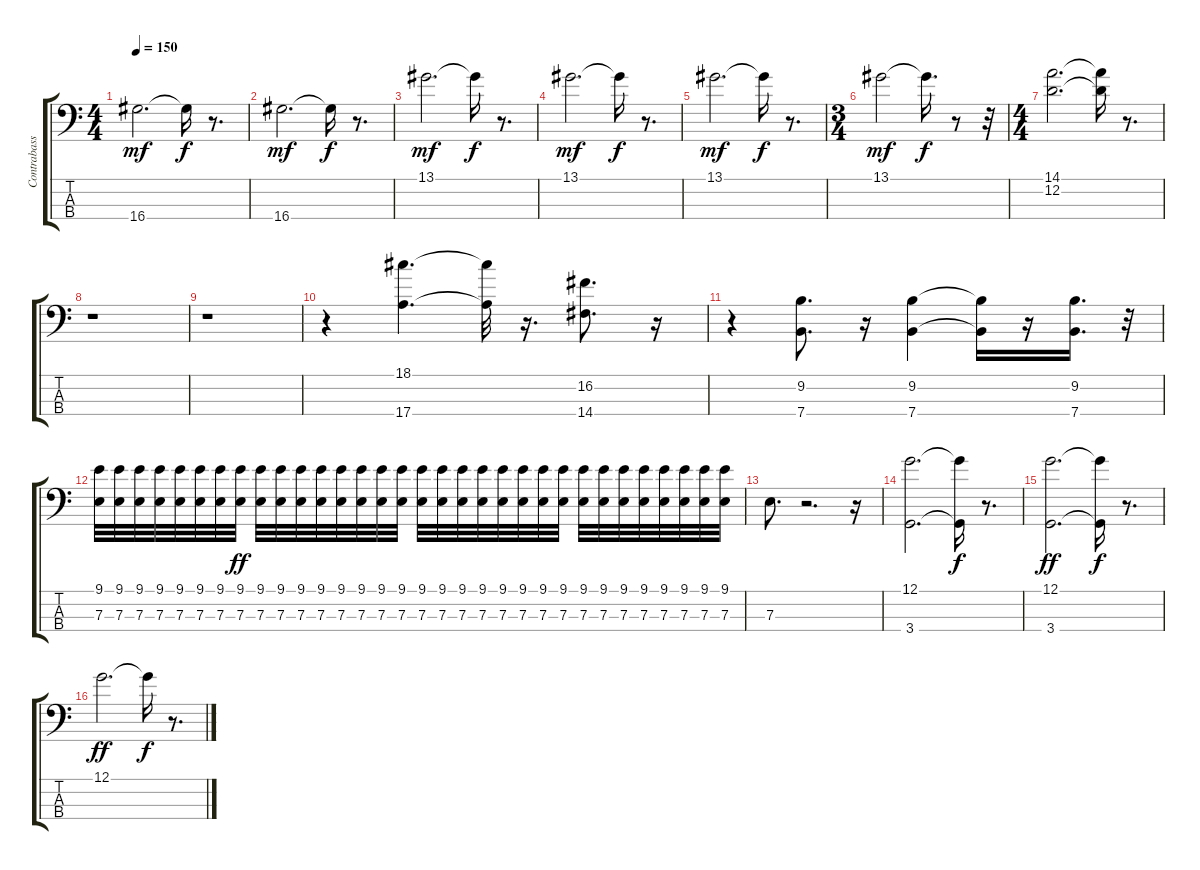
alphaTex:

\track ("Contrabass" "Contrabass") {instrument electricbassfinger}
\staff {score tabs}
\tuning (G2 D2 A1 E1) {hide}
\ts (4 4)
\tempo 150
\clef f4
\ks c
16.4.2{d dy mf} 16.4{t}.16{dy f} r.8{d} |
16.4.2{d dy mf} 16.4{t}.16{dy f} r.8{d} |
13.1.2{d dy mf} 13.1{t}.16{dy f} r.8{d} |
13.1.2{d dy mf} 13.1{t}.16{dy f} r.8{d} |
13.1.2{d dy mf} 13.1{t}.16{dy f} r.8{d} |
\ts (3 4)
13.1.2{dy mf} 13.1{t}.16{d dy f} r.8 r.32 |
\ts (4 4)
(14.1 12.2).2{d} (14.1{t} 12.2{t}).16 r.8{d} |
r.1 |
r.1 |
r.4 (18.1 17.4).4{d} (18.1{t} 17.4{t}).32 r.16{d} (16.2 14.4).8{d} r.16 |
r.4 (9.2 7.4).8{d} r.16 (9.2 7.4).4 (9.2{t} 7.4{t}).16 r.16 (9.2 7.4).16{d} r.32 |
(9.1 7.3).32 (9.1 7.3).32 (9.1 7.3).32 (9.1 7.3).32 (9.1 7.3).32 (9.1 7.3).32 (9.1 7.3).32 (9.1 7.3).32{dy ff} (9.1 7.3).32 (9.1 7.3).32 (9.1 7.3).32 (9.1 7.3).32 (9.1 7.3).32 (9.1 7.3).32 (9.1 7.3).32 (9.1 7.3).32 (9.1 7.3).32 (9.1 7.3).32 (9.1 7.3).32 (9.1 7.3).32 (9.1 7.3).32 (9.1 7.3).32 (9.1 7.3).32 (9.1 7.3).32 (9.1 7.3).32 (9.1 7.3).32 (9.1 7.3).32 (9.1 7.3).32 (9.1 7.3).32 (9.1 7.3).32 (9.1 7.3).32 (9.1 7.3).32 |
7.3.8{d} r.2{d} r.16 |
(12.1 3.4).2{d} (12.1{t} 3.4{t}).16{dy f} r.8{d} |
(12.1 3.4).2{d dy ff} (12.1{t} 3.4{t}).16{dy f} r.8{d} |
12.1.2{d dy ff} 12.1{t}.16{dy f} r.8{d}
